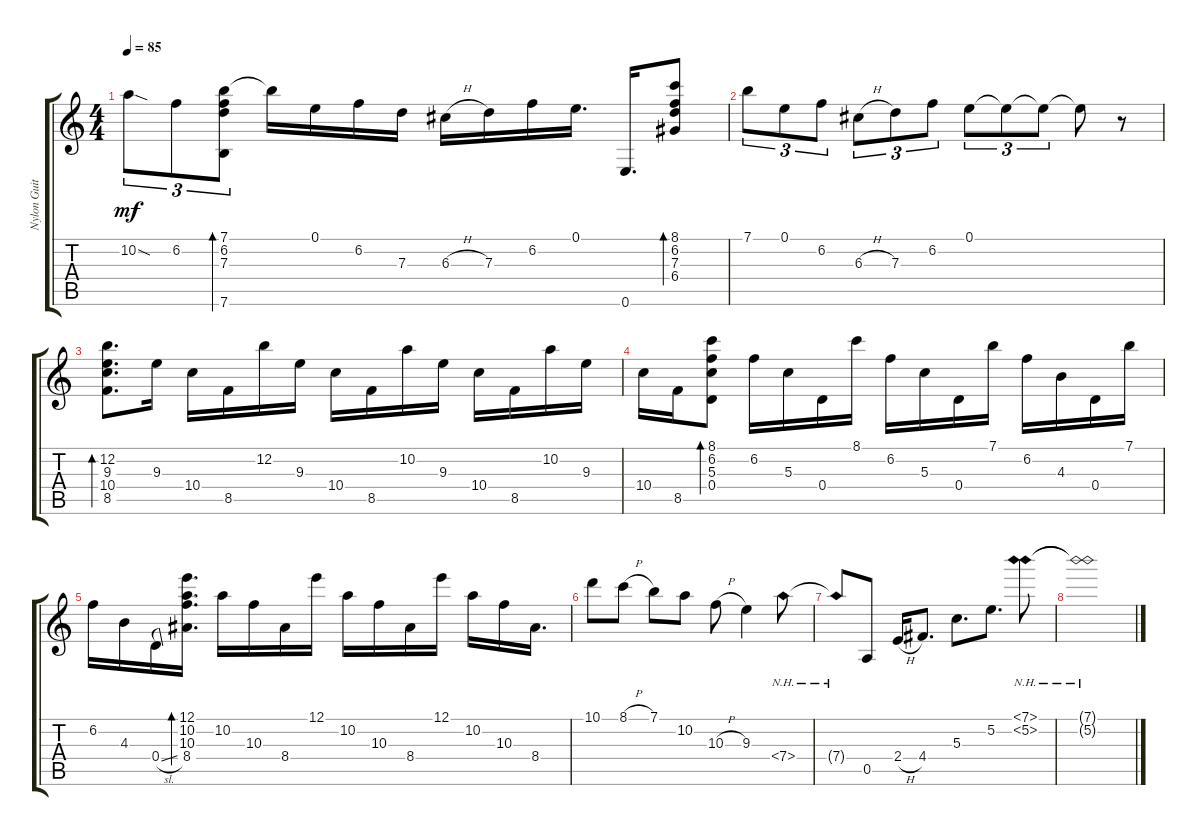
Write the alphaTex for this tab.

\track ("Nylon Guitar" "Nylon Guit") {instrument acousticguitarnylon}
\staff {score tabs}
\tuning (E4 B3 G3 D3 A2 E2) {hide}
\ts (4 4)
\tempo 85
\clef g2
\ks c
10.2{sod}.8{tu (3 2) dy mf} 6.2.8{tu (3 2)} (7.1 6.2 7.3 7.6).8{tu (3 2) bd 60} 7.1{t}.16 0.1.16 6.2.16 7.3.16 6.3{h}.16 7.3.16 6.2.16 0.1.16{d} 0.6.16{d} (8.1 6.2 7.3 6.4).8{bd 60} |
7.1.8{tu (3 2)} 0.1.8{tu (3 2)} 6.2.8{tu (3 2)} 6.3{h}.8{tu (3 2)} 7.3.8{tu (3 2)} 6.2.8{tu (3 2)} 0.1.8{tu (3 2)} 0.1{t}.8{tu (3 2)} 0.1{t}.8{tu (3 2)} 0.1{t}.8 r.8 |
(12.2 9.3 10.4 8.5).8{d bd 120} 9.3.16 10.4.16 8.5.16 12.2.16 9.3.16 10.4.16 8.5.16 10.2.16 9.3.16 10.4.16 8.5.16 10.2.16 9.3.16 |
10.4.16 8.5.16 (8.1 6.2 5.3 0.4).8{bd 120} 6.2.16 5.3.16 0.4.16 8.1.16 6.2.16 5.3.16 0.4.16 7.1.16 6.2.16 4.3.16 0.4.16 7.1.16 |
6.2.16 4.3.16 0.4{sl}.16 (12.1 10.2 10.3 8.4).16{d bd 60} 10.2.16 10.3.16 8.4.16 12.1.16 10.2.16 10.3.16 8.4.16 12.1.16 10.2.16 10.3.16 8.4.16{d} |
10.1.8 8.1{h}.8 7.1.8 10.2.8 10.3{h}.8 9.3.4 7.4{nh}.8 |
7.4{nh t}.8 0.5.8 2.4{h}.16 4.4.8{d} 5.3.8{d} 5.2.8{d} (7.1{nh} 5.2{nh}).8 |
(7.1{nh t} 5.2{nh t}).1
